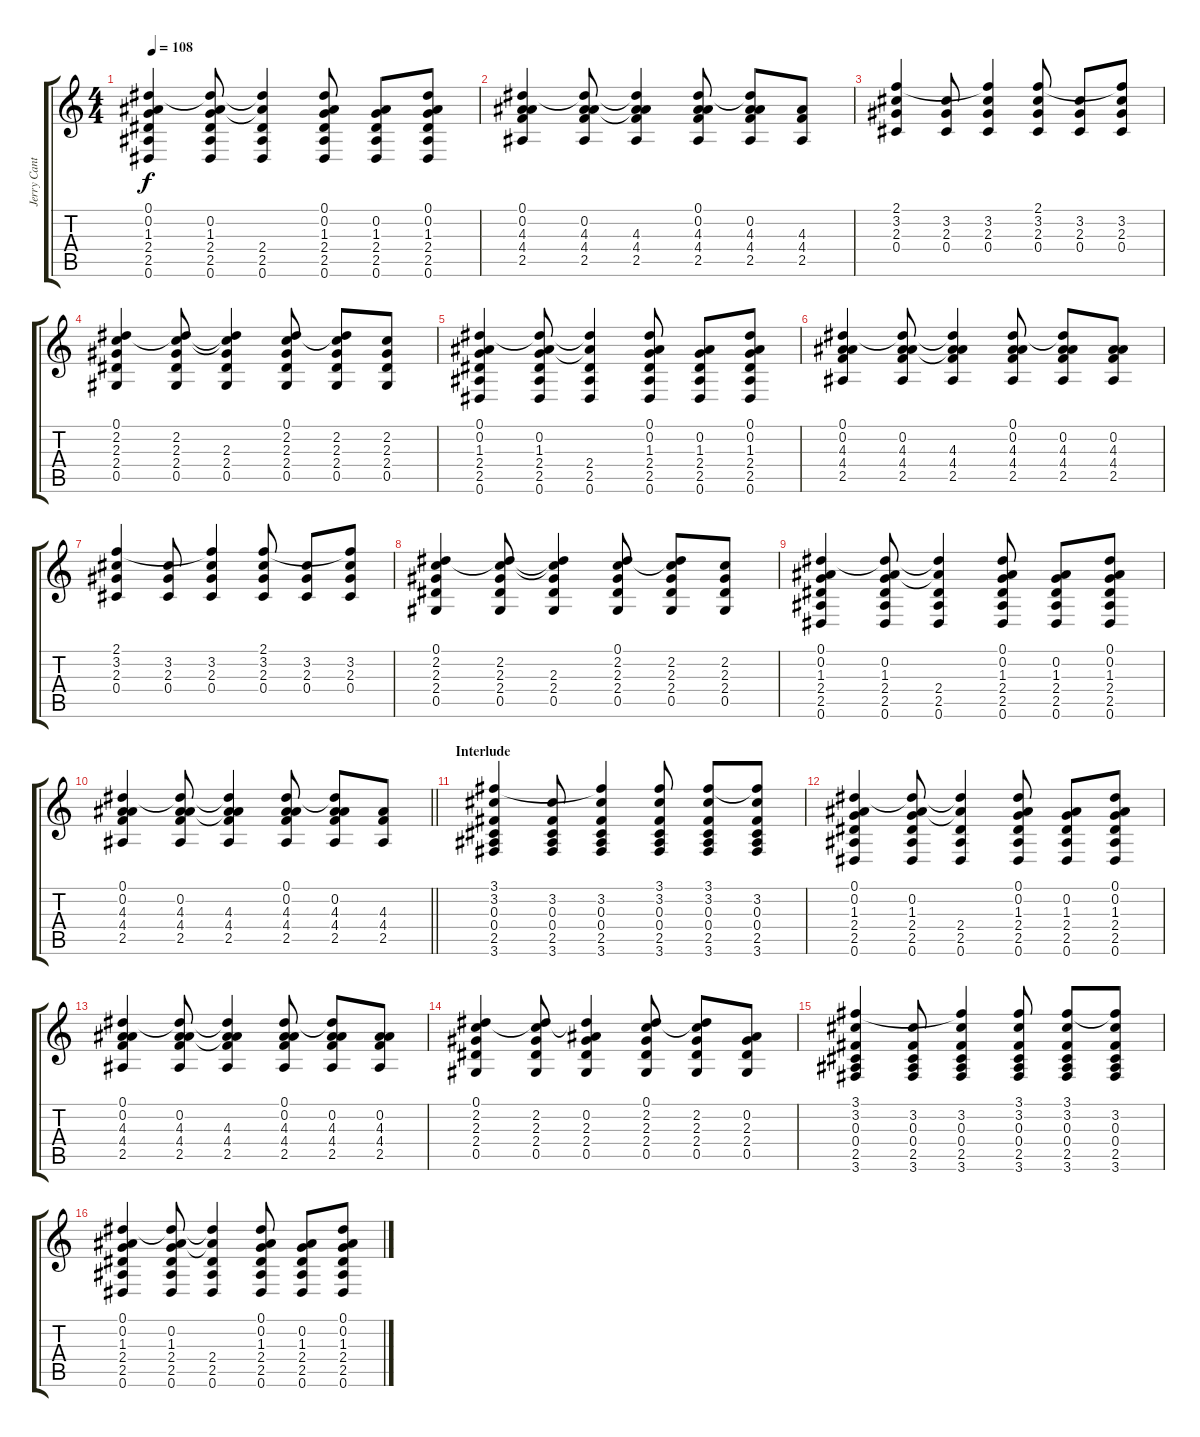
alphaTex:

\track ("Jerry Cantrell" "Jerry Cant") {instrument overdrivenguitar}
\staff {score tabs}
\tuning (Eb4 Bb3 Gb3 Db3 Ab2 Eb2) {hide}
\ts (4 4)
\tempo 108
\clef g2
\ks c
(0.1 0.2 1.3 2.4 2.5 0.6).4{dy f} (0.1{t} 0.2 1.3 2.4 2.5 0.6).8 (0.1{t} 0.2{t} 2.4 2.5 0.6).4 (0.1 0.2 1.3 2.4 2.5 0.6).8 (0.2 1.3 2.4 2.5 0.6).8 (0.1 0.2 1.3 2.4 2.5 0.6).8 |
(0.1 0.2 4.3 4.4 2.5).4 (0.1{t} 0.2 4.3 4.4 2.5).8 (0.1{t} 0.2{t} 4.3 4.4 2.5).4 (0.1 0.2 4.3 4.4 2.5).8 (0.1{t} 0.2 4.3 4.4 2.5).8 (4.3 4.4 2.5).8 |
(2.1 3.2 2.3 0.4).4 (3.2 2.3 0.4).8 (2.1{t} 3.2 2.3 0.4).4 (2.1 3.2 2.3 0.4).8 (3.2 2.3 0.4).8 (2.1{t} 3.2 2.3 0.4).8 |
(0.1 2.2 2.3 2.4 0.5).4 (0.1{t} 2.2 2.3 2.4 0.5).8 (0.1{t} 2.2{t} 2.3 2.4 0.5).4 (0.1 2.2 2.3 2.4 0.5).8 (0.1{t} 2.2 2.3 2.4 0.5).8 (2.2 2.3 2.4 0.5).8 |
(0.1 0.2 1.3 2.4 2.5 0.6).4 (0.1{t} 0.2 1.3 2.4 2.5 0.6).8 (0.1{t} 0.2{t} 2.4 2.5 0.6).4 (0.1 0.2 1.3 2.4 2.5 0.6).8 (0.2 1.3 2.4 2.5 0.6).8 (0.1 0.2 1.3 2.4 2.5 0.6).8 |
(0.1 0.2 4.3 4.4 2.5).4 (0.1{t} 0.2 4.3 4.4 2.5).8 (0.1{t} 0.2{t} 4.3 4.4 2.5).4 (0.1 0.2 4.3 4.4 2.5).8 (0.1{t} 0.2 4.3 4.4 2.5).8 (0.2 4.3 4.4 2.5).8 |
(2.1 3.2 2.3 0.4).4 (3.2 2.3 0.4).8 (2.1{t} 3.2 2.3 0.4).4 (2.1 3.2 2.3 0.4).8 (3.2 2.3 0.4).8 (2.1{t} 3.2 2.3 0.4).8 |
(0.1 2.2 2.3 2.4 0.5).4 (0.1{t} 2.2 2.3 2.4 0.5).8 (0.1{t} 2.2{t} 2.3 2.4 0.5).4 (0.1 2.2 2.3 2.4 0.5).8 (0.1{t} 2.2 2.3 2.4 0.5).8 (2.2 2.3 2.4 0.5).8 |
(0.1 0.2 1.3 2.4 2.5 0.6).4 (0.1{t} 0.2 1.3 2.4 2.5 0.6).8 (0.1{t} 0.2{t} 2.4 2.5 0.6).4 (0.1 0.2 1.3 2.4 2.5 0.6).8 (0.2 1.3 2.4 2.5 0.6).8 (0.1 0.2 1.3 2.4 2.5 0.6).8 |
\barLineRight lightlight
(0.1 0.2 4.3 4.4 2.5).4 (0.1{t} 0.2 4.3 4.4 2.5).8 (0.1{t} 0.2{t} 4.3 4.4 2.5).4 (0.1 0.2 4.3 4.4 2.5).8 (0.1{t} 0.2 4.3 4.4 2.5).8 (4.3 4.4 2.5).8 |
\section ("" "Interlude")
(3.1 3.2 0.3 0.4 2.5 3.6).4{instrument overdrivenguitar} (3.2 0.3 0.4 2.5 3.6).8 (3.1{t} 3.2 0.3 0.4 2.5 3.6).4 (3.1 3.2 0.3 0.4 2.5 3.6).8 (3.1 3.2 0.3 0.4 2.5 3.6).8 (3.1{t} 3.2 0.3 0.4 2.5 3.6).8 |
(0.1 0.2 1.3 2.4 2.5 0.6).4 (0.1{t} 0.2 1.3 2.4 2.5 0.6).8 (0.1{t} 0.2{t} 2.4 2.5 0.6).4 (0.1 0.2 1.3 2.4 2.5 0.6).8 (0.2 1.3 2.4 2.5 0.6).8 (0.1 0.2 1.3 2.4 2.5 0.6).8 |
(0.1 0.2 4.3 4.4 2.5).4 (0.1{t} 0.2 4.3 4.4 2.5).8 (0.1{t} 0.2{t} 4.3 4.4 2.5).4 (0.1 0.2 4.3 4.4 2.5).8 (0.1{t} 0.2 4.3 4.4 2.5).8 (0.2 4.3 4.4 2.5).8 |
(0.1 2.2 2.3 2.4 0.5).4 (0.1{t} 2.2 2.3 2.4 0.5).8 (0.1{t} 0.2 2.3 2.4 0.5).4 (0.1 2.2 2.3 2.4 0.5).8 (0.1{t} 2.2 2.3 2.4 0.5).8 (0.2 2.3 2.4 0.5).8 |
(3.1 3.2 0.3 0.4 2.5 3.6).4 (3.2 0.3 0.4 2.5 3.6).8 (3.1{t} 3.2 0.3 0.4 2.5 3.6).4 (3.1 3.2 0.3 0.4 2.5 3.6).8 (3.1 3.2 0.3 0.4 2.5 3.6).8 (3.1{t} 3.2 0.3 0.4 2.5 3.6).8 |
(0.1 0.2 1.3 2.4 2.5 0.6).4 (0.1{t} 0.2 1.3 2.4 2.5 0.6).8 (0.1{t} 0.2{t} 2.4 2.5 0.6).4 (0.1 0.2 1.3 2.4 2.5 0.6).8 (0.2 1.3 2.4 2.5 0.6).8 (0.1 0.2 1.3 2.4 2.5 0.6).8
